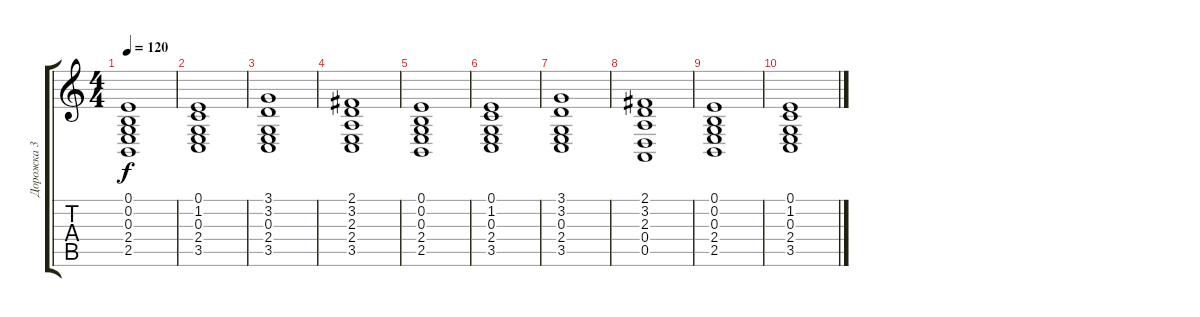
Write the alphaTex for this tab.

\track ("Дорожка 3" "Дорожка 3") {instrument lead1square}
\staff {score tabs}
\tuning (E4 B3 G3 D3 A2 E2) {hide}
\ts (4 4)
\tempo 120
\clef g2
\ks c
(0.1 0.2 0.3 2.4 2.5).1{dy f} |
(0.1 1.2 0.3 2.4 3.5).1 |
(3.1 3.2 0.3 2.4 3.5).1 |
(2.1 3.2 2.3 2.4 3.5).1 |
(0.1 0.2 0.3 2.4 2.5).1 |
(0.1 1.2 0.3 2.4 3.5).1 |
(3.1 3.2 0.3 2.4 3.5).1 |
(2.1 3.2 2.3 0.4 0.5).1 |
(0.1 0.2 0.3 2.4 2.5).1 |
(0.1 1.2 0.3 2.4 3.5).1
